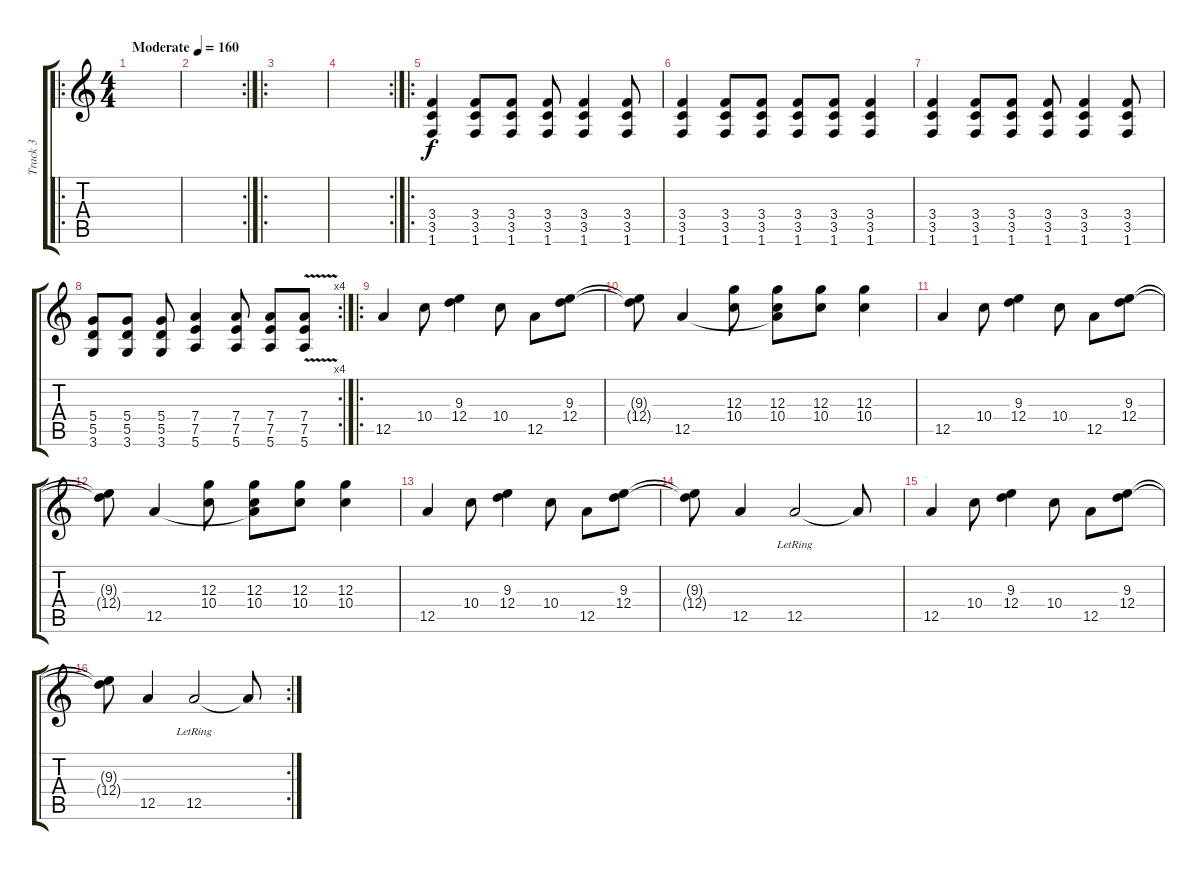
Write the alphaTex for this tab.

\track ("Track 3" "Track 3") {instrument distortionguitar}
\staff {score tabs}
\tuning (E4 B3 G3 D3 A2 E2) {hide}
\ro
\ts (4 4)
\tempo (160 "Moderate")
\clef g2
\ks c
|
\rc 2
|
\ro
|
\rc 2
|
\ro
(3.4 3.5 1.6).4 (3.4 3.5 1.6).8 (3.4 3.5 1.6).8 (3.4 3.5 1.6).8 (3.4 3.5 1.6).4 (3.4 3.5 1.6).8 |
(3.4 3.5 1.6).4 (3.4 3.5 1.6).8 (3.4 3.5 1.6).8 (3.4 3.5 1.6).8 (3.4 3.5 1.6).8 (3.4 3.5 1.6).4 |
(3.4 3.5 1.6).4 (3.4 3.5 1.6).8 (3.4 3.5 1.6).8 (3.4 3.5 1.6).8 (3.4 3.5 1.6).4 (3.4 3.5 1.6).8 |
\rc 4
(5.4 5.5 3.6).8 (5.4 5.5 3.6).8 (5.4 5.5 3.6).8 (7.4 7.5 5.6).4 (7.4 7.5 5.6).8 (7.4 7.5 5.6).8 (7.4 7.5 5.6{v}).8 |
\ro
12.5.4 10.4.8 (9.3 12.4).4 10.4.8 12.5.8 (9.3 12.4).8 |
(9.3{t} 12.4{t}).8 12.5.4 (12.3 10.4).8 (12.3 10.4 12.5{t}).8 (12.3 10.4).8 (12.3 10.4).4 |
12.5.4 10.4.8 (9.3 12.4).4 10.4.8 12.5.8 (9.3 12.4).8 |
(9.3{t} 12.4{t}).8 12.5.4 (12.3 10.4).8 (12.3 10.4 12.5{t}).8 (12.3 10.4).8 (12.3 10.4).4 |
12.5.4 10.4.8 (9.3 12.4).4 10.4.8 12.5.8 (9.3 12.4).8 |
(9.3{t} 12.4{t}).8 12.5.4 12.5{lr}.2 12.5{t}.8 |
12.5.4 10.4.8 (9.3 12.4).4 10.4.8 12.5.8 (9.3 12.4).8 |
\rc 2
(9.3{t} 12.4{t}).8 12.5.4 12.5{lr}.2 12.5{t}.8
